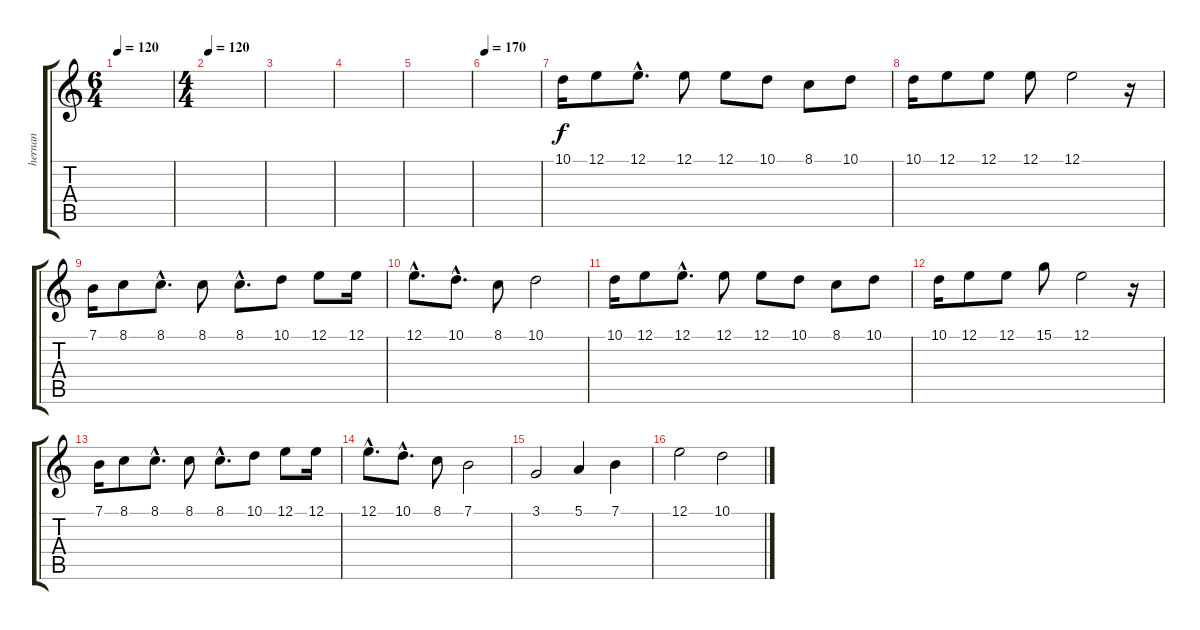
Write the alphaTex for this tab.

\track ("hernan" "hernan") {instrument acousticgrandpiano}
\staff {score tabs}
\tuning (E4 B3 G3 D3 A2 E2) {hide}
\ts (6 4)
\tempo 120
\clef g2
\ks c
|
\ts (4 4)
\tempo 120
|
|
|
|
\tempo 170
|
10.1.16 12.1.8 12.1{hac}.8{d} 12.1.8 12.1.8 10.1.8 8.1.8 10.1.8 |
10.1.16 12.1.8 12.1.8 12.1.8 12.1.2 r.16 |
7.1.16 8.1.8 8.1{hac}.8{d} 8.1.8 8.1{hac}.8{d} 10.1.8 12.1.8 12.1.16 |
12.1{hac}.8{d} 10.1{hac}.8{d} 8.1.8 10.1.2 |
10.1.16 12.1.8 12.1{hac}.8{d} 12.1.8 12.1.8 10.1.8 8.1.8 10.1.8 |
10.1.16 12.1.8 12.1.8 15.1.8 12.1.2 r.16 |
7.1.16 8.1.8 8.1{hac}.8{d} 8.1.8 8.1{hac}.8{d} 10.1.8 12.1.8 12.1.16 |
12.1{hac}.8{d} 10.1{hac}.8{d} 8.1.8 7.1.2 |
3.1.2 5.1.4 7.1.4 |
12.1.2 10.1.2
